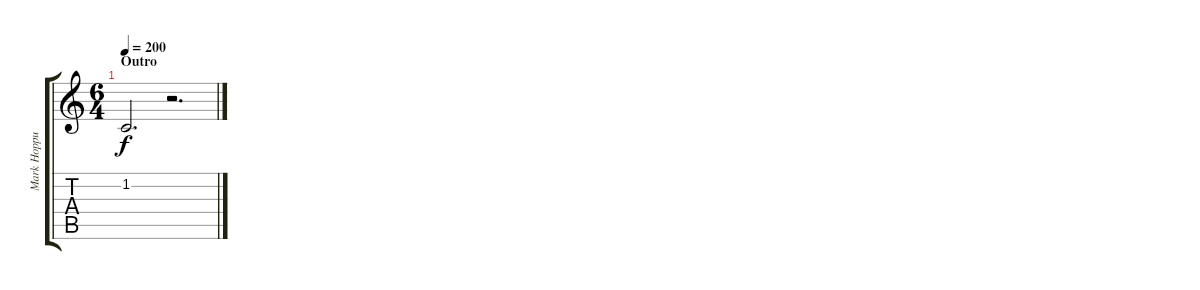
\track ("Mark Hoppus - Vocals" "Mark Hoppu") {instrument flute}
\staff {score tabs}
\tuning (E4 B3 G3 D3 A2 E2) {hide}
\ts (6 4)
\section ("" "Outro")
\tempo 200
\clef g2
\ks c
1.2{t}.2{d dy f} r.2{d}
